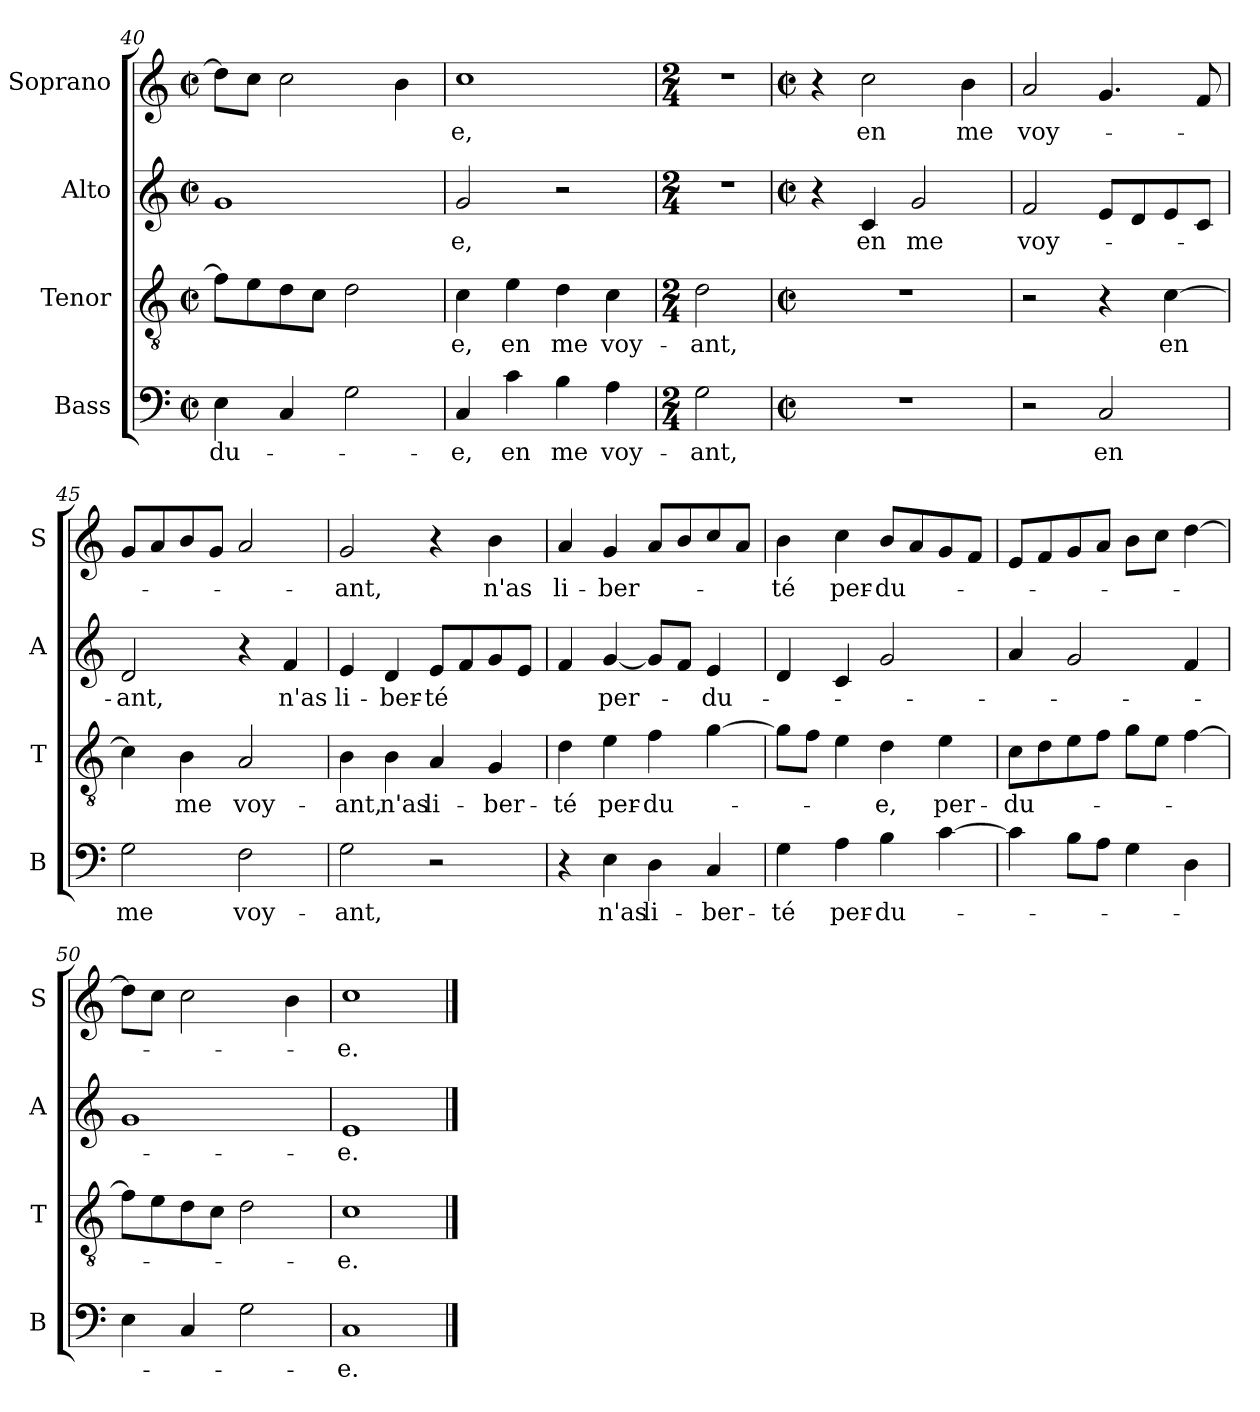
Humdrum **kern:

**kern	**text	**kern	**text	**kern	**text	**kern	**text
*part4	*part4	*part3	*part3	*part2	*part2	*part1	*part1
*staff4	*staff4	*staff3	*staff3	*staff2	*staff2	*staff1	*staff1
*I"Bass	*	*I"Tenor	*	*I"Alto	*	*I"Soprano	*
*I'B	*	*I'T	*	*I'A	*	*I'S	*
*clefF4	*	*clefGv2	*	*clefG2	*	*clefG2	*
*k[]	*	*k[]	*	*k[]	*	*k[]	*
*C:	*	*C:	*	*C:	*	*C:	*
*M2/2	*	*M2/2	*	*M2/2	*	*M2/2	*
*met(c|)	*	*met(c|)	*	*met(c|)	*	*met(c|)	*
=40	=40	=40	=40	=40	=40	=40	=40
!	!LO:LY:b	!	!	!	!	!	!
4E\	-du-	8f\L]	.	1g	.	8dd\L]	.
.	.	8e\	.	.	.	8cc\J	.
4C/	.	8d\	.	.	.	2cc\	.
.	.	8c\J	.	.	.	.	.
2G\	.	2d\	.	.	.	.	.
.	.	.	.	.	.	4b\	.
!!LO:LB:g=z
=41	=41	=41	=41	=41	=41	=41	=41
!	!LO:LY:b	!	!LO:LY:b	!	!LO:LY:b	!	!LO:LY:b
4C/	-e,	4c\	-e,	2g/	-e,	1cc	-e,
!	!LO:LY:b	!	!LO:LY:b	!	!	!	!
4c\	en	4e\	en	.	.	.	.
!	!LO:LY:b	!	!LO:LY:b	!	!	!	!
4B\	me	4d\	me	2r	.	.	.
!	!LO:LY:b	!	!LO:LY:b	!	!	!	!
4A\	voy-	4c\	voy-	.	.	.	.
=42	=42	=42	=42	=42	=42	=42	=42
*M2/4	*	*M2/4	*	*M2/4	*	*M2/4	*
!	!LO:LY:b	!	!LO:LY:b	!	!	!	!
2G\	-ant,	2d\	-ant,	2r	.	2r	.
=43	=43	=43	=43	=43	=43	=43	=43
*M2/2	*	*M2/2	*	*M2/2	*	*M2/2	*
*met(c|)	*	*met(c|)	*	*met(c|)	*	*met(c|)	*
1r	.	1r	.	4r	.	4r	.
!	!	!	!	!	!LO:LY:b	!	!LO:LY:b
.	.	.	.	4c/	en	2cc\	en
!	!	!	!	!	!LO:LY:b	!	!
.	.	.	.	2g/	me	.	.
!	!	!	!	!	!	!	!LO:LY:b
.	.	.	.	.	.	4b\	me
=44	=44	=44	=44	=44	=44	=44	=44
!	!	!	!	!	!LO:LY:b	!	!LO:LY:b
2r	.	2r	.	2f/	voy-	2a/	voy-
!	!LO:LY:b	!	!	!	!	!	!
2C/	en	4r	.	8e/L	.	4.g/	.
.	.	.	.	8d/	.	.	.
!	!	!	!LO:LY:b	!	!	!	!
.	.	[4c\	en	8e/	.	.	.
.	.	.	.	8c/J	.	8f/	.
=45	=45	=45	=45	=45	=45	=45	=45
!	!LO:LY:b	!	!	!	!LO:LY:b	!	!
2G\	me	4c\]	.	2d/	-ant,	8g/L	.
.	.	.	.	.	.	8a/	.
!	!	!	!LO:LY:b	!	!	!	!
.	.	4B\	me	.	.	8b/	.
.	.	.	.	.	.	8g/J	.
!	!LO:LY:b	!	!LO:LY:b	!	!	!	!
2F\	voy-	2A/	voy-	4r	.	2a/	.
!	!	!	!	!	!LO:LY:b	!	!
.	.	.	.	4f/	n'as	.	.
=46	=46	=46	=46	=46	=46	=46	=46
!	!LO:LY:b	!	!LO:LY:b	!	!LO:LY:b	!	!LO:LY:b
2G\	-ant,	4B\	-ant,	4e/	li-	2g/	-ant,
!	!	!	!LO:LY:b	!	!LO:LY:b	!	!
.	.	4B\	n'as	4d/	-ber-	.	.
!	!	!	!LO:LY:b	!	!LO:LY:b	!	!
2r	.	4A/	li-	8e/L	-té	4r	.
.	.	.	.	8f/	.	.	.
!	!	!	!LO:LY:b	!	!	!	!LO:LY:b
.	.	4G/	-ber-	8g/	.	4b\	n'as
.	.	.	.	8e/J	.	.	.
!!LO:LB:g=z
=47	=47	=47	=47	=47	=47	=47	=47
!	!	!	!LO:LY:b	!	!	!	!LO:LY:b
4r	.	4d\	-té	4f/	.	4a/	li-
!	!LO:LY:b	!	!LO:LY:b	!	!LO:LY:b	!	!LO:LY:b
4E\	n'as	4e\	per-	[4g/	per-	4g/	-ber-
!	!LO:LY:b	!	!LO:LY:b	!	!	!	!
4D\	li-	4f\	-du-	8g/L]	.	8a/L	.
.	.	.	.	8f/J	.	8b/	.
!	!LO:LY:b	!	!	!	!LO:LY:b	!	!
4C/	-ber-	[4g\	.	4e/	-du-	8cc/	.
.	.	.	.	.	.	8a/J	.
=48	=48	=48	=48	=48	=48	=48	=48
!	!LO:LY:b	!	!	!	!	!	!LO:LY:b
4G\	-té	8g\L]	.	4d/	.	4b\	-té
.	.	8f\J	.	.	.	.	.
!	!LO:LY:b	!	!	!	!	!	!LO:LY:b
4A\	per-	4e\	.	4c/	.	4cc\	per-
!	!LO:LY:b	!	!LO:LY:b	!	!	!	!LO:LY:b
4B\	-du-	4d\	-e,	2g/	.	8b/L	-du-
.	.	.	.	.	.	8a/	.
!	!	!	!LO:LY:b	!	!	!	!
[4c\	.	4e\	per-	.	.	8g/	.
.	.	.	.	.	.	8f/J	.
=49	=49	=49	=49	=49	=49	=49	=49
!	!	!	!LO:LY:b	!	!	!	!
4c\]	.	8c\L	-du-	4a/	.	8e/L	.
.	.	8d\	.	.	.	8f/	.
8B\L	.	8e\	.	2g/	.	8g/	.
8A\J	.	8f\J	.	.	.	8a/J	.
4G\	.	8g\L	.	.	.	8b\L	.
.	.	8e\J	.	.	.	8cc\J	.
4D\	.	[4f\	.	4f/	.	[4dd\	.
=50	=50	=50	=50	=50	=50	=50	=50
4E\	.	8f\L]	.	1g	.	8dd\L]	.
.	.	8e\	.	.	.	8cc\J	.
4C/	.	8d\	.	.	.	2cc\	.
.	.	8c\J	.	.	.	.	.
2G\	.	2d\	.	.	.	.	.
.	.	.	.	.	.	4b\	.
=51	=51	=51	=51	=51	=51	=51	=51
!	!LO:LY:b	!	!LO:LY:b	!	!LO:LY:b	!	!LO:LY:b
1C	-e.	1c	-e.	1e	-e.	1cc	-e.
==	==	==	==	==	==	==	==
*-	*-	*-	*-	*-	*-	*-	*-
